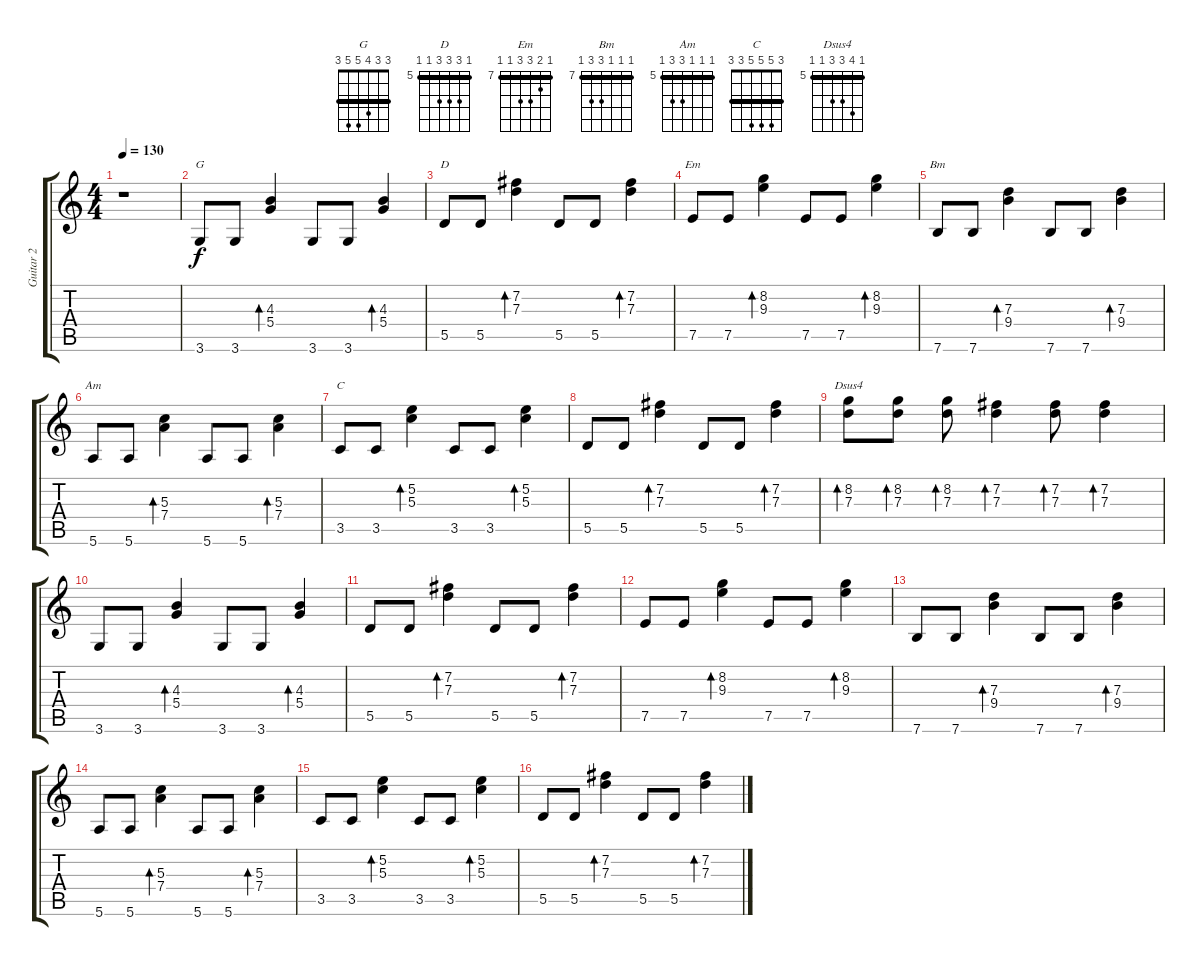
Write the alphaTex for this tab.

\track ("Guitar 2" "Guitar 2") {instrument overdrivenguitar}
\staff {score tabs}
\tuning (E4 B3 G3 D3 A2 E2) {hide}
\chord ("G" 3 3 4 5 5 3) {barre 3}
\chord ("D" 5 7 7 7 5 5) {firstfret 5 barre 5}
\chord ("Em" 7 8 9 9 7 7) {firstfret 7 barre 7}
\chord ("Bm" 7 7 7 9 9 7) {firstfret 7 barre 7}
\chord ("Am" 5 5 5 7 7 5) {firstfret 5 barre 5}
\chord ("C" 3 5 5 5 3 3) {barre 3}
\chord ("Dsus4" 5 8 7 7 5 5) {firstfret 5 barre 5}
\ts (4 4)
\tempo 130
\clef g2
\ks c
r.1{dy f} |
3.6.8{ch "G"} 3.6.8 (4.3 5.4).4{bd 120} 3.6.8 3.6.8 (4.3 5.4).4{bd 120} |
5.5.8{ch "D"} 5.5.8 (7.2 7.3).4{bd 120} 5.5.8 5.5.8 (7.2 7.3).4{bd 120} |
7.5.8{ch "Em"} 7.5.8 (8.2 9.3).4{bd 120} 7.5.8 7.5.8 (8.2 9.3).4{bd 120} |
7.6.8{ch "Bm"} 7.6.8 (7.3 9.4).4{bd 120} 7.6.8 7.6.8 (7.3 9.4).4{bd 120} |
5.6.8{ch "Am"} 5.6.8 (5.3 7.4).4{bd 120} 5.6.8 5.6.8 (5.3 7.4).4{bd 120} |
3.5.8{ch "C"} 3.5.8 (5.2 5.3).4{bd 120} 3.5.8 3.5.8 (5.2 5.3).4{bd 120} |
5.5.8 5.5.8 (7.2 7.3).4{bd 120} 5.5.8 5.5.8 (7.2 7.3).4{bd 120} |
(8.2 7.3).8{bd 120 ch "Dsus4"} (8.2 7.3).8{bd 120} (8.2 7.3).8{bd 120} (7.2 7.3).4{bd 120} (7.2 7.3).8{bd 120} (7.2 7.3).4{bd 120} |
3.6.8 3.6.8 (4.3 5.4).4{bd 120} 3.6.8 3.6.8 (4.3 5.4).4{bd 120} |
5.5.8 5.5.8 (7.2 7.3).4{bd 120} 5.5.8 5.5.8 (7.2 7.3).4{bd 120} |
7.5.8 7.5.8 (8.2 9.3).4{bd 120} 7.5.8 7.5.8 (8.2 9.3).4{bd 120} |
7.6.8 7.6.8 (7.3 9.4).4{bd 120} 7.6.8 7.6.8 (7.3 9.4).4{bd 120} |
5.6.8 5.6.8 (5.3 7.4).4{bd 120} 5.6.8 5.6.8 (5.3 7.4).4{bd 120} |
3.5.8 3.5.8 (5.2 5.3).4{bd 120} 3.5.8 3.5.8 (5.2 5.3).4{bd 120} |
5.5.8 5.5.8 (7.2 7.3).4{bd 120} 5.5.8 5.5.8 (7.2 7.3).4{bd 120}
